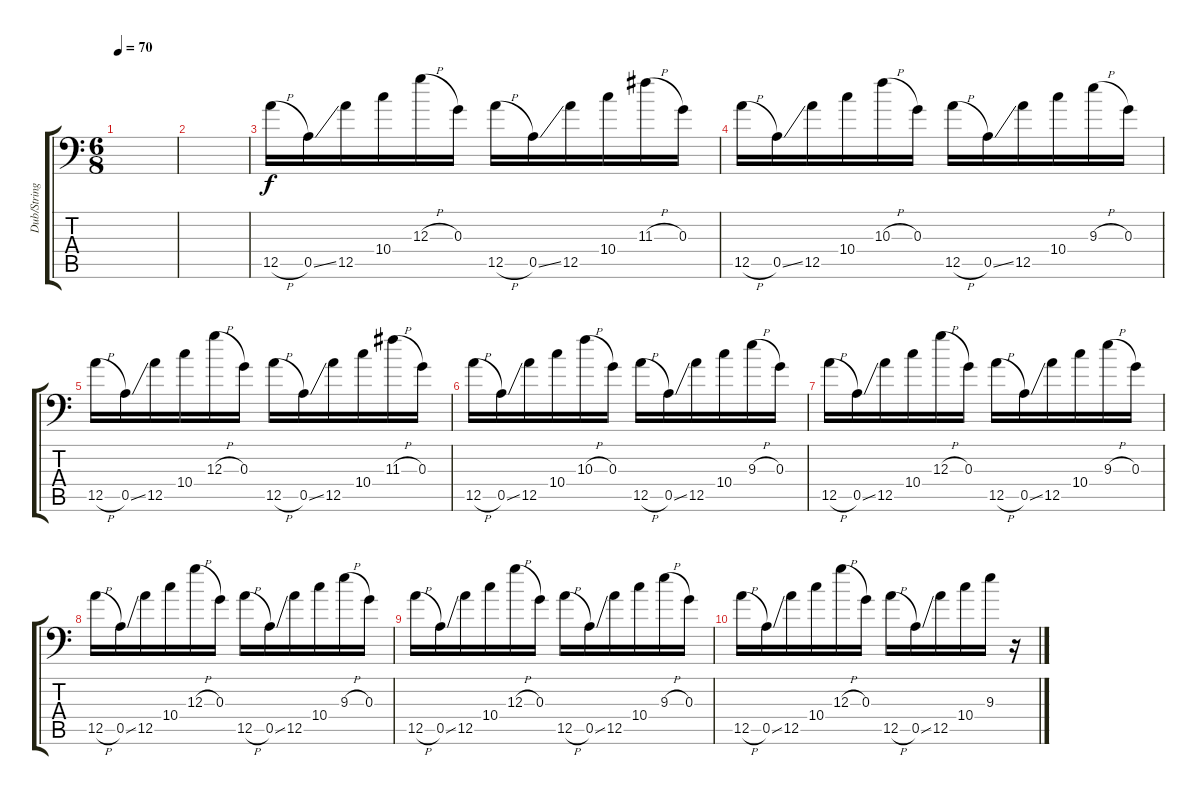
\track ("Dub/Strings" "Dub/String") {instrument overdrivenguitar}
\staff {score tabs}
\tuning (E4 B3 G3 D3 A2 A1) {hide}
\ts (6 8)
\tempo 70
\clef f4
\ks c
|
|
12.5{h}.16{volume 16 balance 5 instrument overdrivenguitar} 0.5{ss}.16 12.5.16 10.4.16 12.3{h}.16 0.3.16 12.5{h}.16 0.5{ss}.16 12.5.16 10.4.16 11.3{h}.16 0.3.16 |
12.5{h}.16 0.5{ss}.16 12.5.16 10.4.16 10.3{h}.16 0.3.16 12.5{h}.16 0.5{ss}.16 12.5.16 10.4.16 9.3{h}.16 0.3.16 |
12.5{h}.16 0.5{ss}.16 12.5.16 10.4.16 12.3{h}.16 0.3.16 12.5{h}.16 0.5{ss}.16 12.5.16 10.4.16 11.3{h}.16 0.3.16 |
12.5{h}.16 0.5{ss}.16 12.5.16 10.4.16 10.3{h}.16 0.3.16 12.5{h}.16 0.5{ss}.16 12.5.16 10.4.16 9.3{h}.16 0.3.16 |
12.5{h}.16 0.5{ss}.16 12.5.16 10.4.16 12.3{h}.16 0.3.16 12.5{h}.16 0.5{ss}.16 12.5.16 10.4.16 9.3{h}.16 0.3.16 |
12.5{h}.16 0.5{ss}.16 12.5.16 10.4.16 12.3{h}.16 0.3.16 12.5{h}.16 0.5{ss}.16 12.5.16 10.4.16 9.3{h}.16 0.3.16 |
12.5{h}.16 0.5{ss}.16 12.5.16 10.4.16 12.3{h}.16 0.3.16 12.5{h}.16 0.5{ss}.16 12.5.16 10.4.16 9.3{h}.16 0.3.16 |
12.5{h}.16 0.5{ss}.16 12.5.16 10.4.16 12.3{h}.16 0.3.16 12.5{h}.16 0.5{ss}.16 12.5.16 10.4.16 9.3.16 r.16
